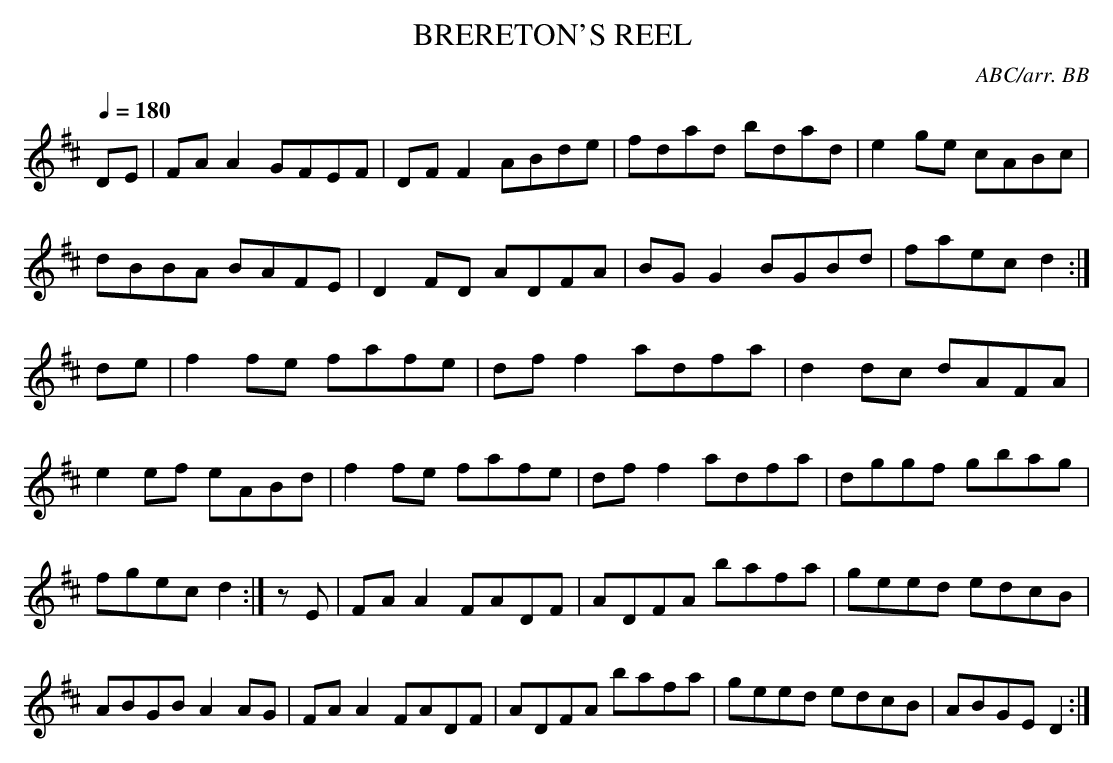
X:1
T:BRERETON'S REEL \
C:ABC/arr. BB\
M:C|\
L:1/8\
Q:1/4=180\
K:D\
DE|FAA2 GFEF|DFF2 ABde|fdad bdad|e2ge cABc|\
dBBA BAFE|D2FD ADFA|BGG2 BGBd|faec d2 :|\
de|f2fe fafe|dff2 adfa|d2dc dAFA|e2ef eABd|\
f2fe fafe|dff2 adfa|dggf gbag|fgec d2 :|\
zE|FAA2 FADF|ADFA bafa|geed edcB|ABGB A2AG|\
FAA2 FADF|ADFA bafa|geed edcB|ABGE D2 :|\
\
\
